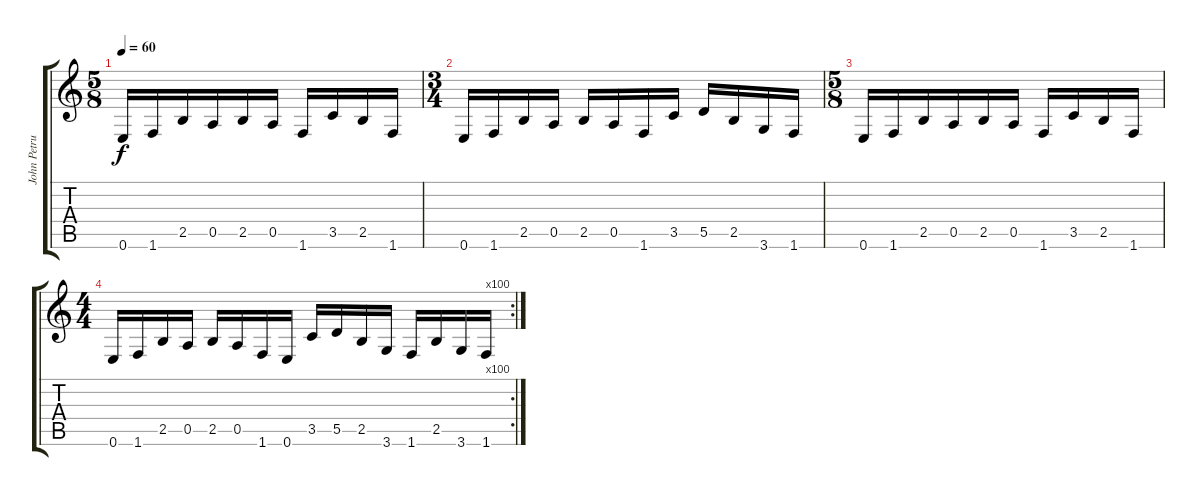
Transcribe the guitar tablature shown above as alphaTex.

\track ("John Petrucci" "John Petru") {instrument distortionguitar}
\staff {score tabs}
\tuning (E4 B3 G3 D3 A2 E2) {hide}
\ts (5 8)
\tempo 60
\clef g2
\ks c
0.6.16{dy f} 1.6.16 2.5.16 0.5.16 2.5.16 0.5.16 1.6.16 3.5.16 2.5.16 1.6.16 |
\ts (3 4)
0.6.16 1.6.16 2.5.16 0.5.16 2.5.16 0.5.16 1.6.16 3.5.16 5.5.16 2.5.16 3.6.16 1.6.16 |
\ts (5 8)
0.6.16 1.6.16 2.5.16 0.5.16 2.5.16 0.5.16 1.6.16 3.5.16 2.5.16 1.6.16 |
\rc 100
\ts (4 4)
0.6.16 1.6.16 2.5.16 0.5.16 2.5.16 0.5.16 1.6.16 0.6.16 3.5.16 5.5.16 2.5.16 3.6.16 1.6.16 2.5.16 3.6.16 1.6.16
